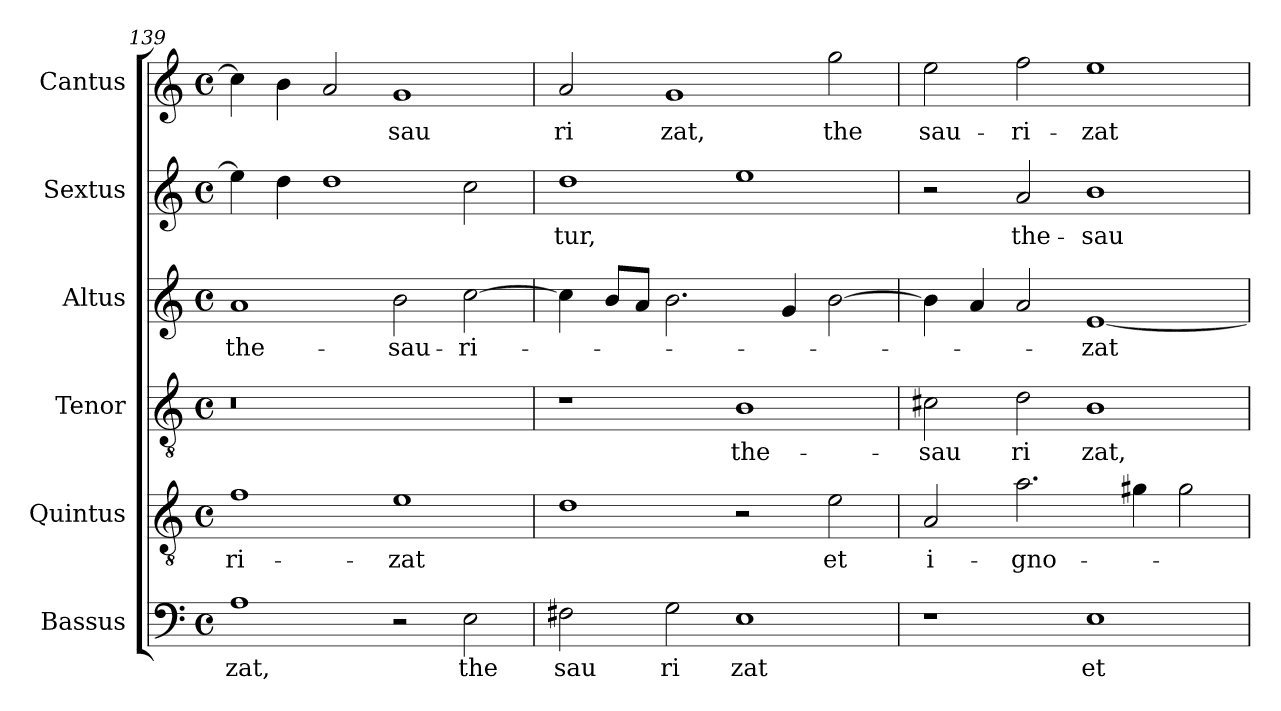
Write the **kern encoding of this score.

**kern	**text	**kern	**text	**kern	**text	**kern	**text	**kern	**text	**kern	**text
*part6	*part6	*part5	*part5	*part4	*part4	*part3	*part3	*part2	*part2	*part1	*part1
*staff6	*staff6	*staff5	*staff5	*staff4	*staff4	*staff3	*staff3	*staff2	*staff2	*staff1	*staff1
*I"Bassus	*	*I"Quintus	*	*I"Tenor	*	*I"Altus	*	*I"Sextus	*	*I"Cantus	*
*clefF4	*	*clefGv2	*	*clefGv2	*	*clefG2	*	*clefG2	*	*clefG2	*
*	*	*	*	*	*	*k[]	*	*	*	*	*
*	*	*	*	*	*	*C:	*	*	*	*	*
*M4/4	*	*M4/4	*	*M4/4	*	*M4/4	*	*M4/4	*	*M4/4	*
*met(c)	*	*met(c)	*	*met(c)	*	*met(c)	*	*met(c)	*	*met(c)	*
=139	=139	=139	=139	=139	=139	=139	=139	=139	=139	=139	=139
!	!LO:LY:b:cj	!	!LO:LY:b:cj	!	!	!	!LO:LY:b:cj	!	!	!	!
1A	zat,	1f	-ri-	0r	.	1a	the-	4ee\]	.	4cc\]	.
.	.	.	.	.	.	.	.	4dd\	.	4b\	.
.	.	.	.	.	.	.	.	1dd	.	2a/	.
!	!	!	!LO:LY:b:cj	!	!	!	!LO:LY:b:cj	!	!	!	!LO:LY:b:cj
2r	.	1e	-zat	.	.	2b\	-sau-	.	.	1g	sau
!	!LO:LY:b:cj	!	!	!	!	!	!LO:LY:b:cj	!	!	!	!
2E\	the	.	.	.	.	[>2cc\	-ri-	2cc\	.	.	.
=140	=140	=140	=140	=140	=140	=140	=140	=140	=140	=140	=140
!	!LO:LY:b:cj	!	!	!	!	!	!	!	!LO:LY:b:cj	!	!LO:LY:b:cj
2F#X\	sau	1d	.	1r	.	4cc\]	.	1dd	tur,	2a/	ri
.	.	.	.	.	.	8b/L	.	.	.	.	.
.	.	.	.	.	.	8a/J	.	.	.	.	.
!	!LO:LY:b:cj	!	!	!	!	!	!	!	!	!	!LO:LY:b:cj
2G\	ri	.	.	.	.	2.b\	.	.	.	1g	zat,
!	!LO:LY:b:cj	!	!	!	!LO:LY:b:cj	!	!	!	!	!	!
1E	zat	2r	.	1B	the-	.	.	1ee	.	.	.
.	.	.	.	.	.	4g/	.	.	.	.	.
!	!	!	!LO:LY:b:cj	!	!	!	!	!	!	!	!LO:LY:b:cj
.	.	2e\	et	.	.	[>2b\	.	.	.	2gg\	the
!!LO:LB:g=z
=141	=141	=141	=141	=141	=141	=141	=141	=141	=141	=141	=141
!	!	!	!LO:LY:b:cj	!	!LO:LY:b:cj	!	!	!	!	!	!LO:LY:b:cj
1r	.	2A/	i-	2c#X\	-sau	4b\]	.	2r	.	2ee\	sau-
.	.	.	.	.	.	4a/	.	.	.	.	.
!	!	!	!LO:LY:b	!	!LO:LY:b:cj	!	!	!	!LO:LY:b:cj	!	!LO:LY:b:cj
.	.	2.a\	-gno-	2d\	ri	2a/	.	2a/	the-	2ff\	-ri-
!	!LO:LY:b:cj	!	!	!	!LO:LY:b:cj	!	!LO:LY:b:cj	!	!LO:LY:b:cj	!	!LO:LY:b:cj
1E	et	.	.	1B	zat,	[<1e	-zat	1b	-sau-	1ee	-zat
.	.	4g#X\	.	.	.	.	.	.	.	.	.
.	.	2g#\	.	.	.	.	.	.	.	.	.
=	=	=	=	=	=	=	=	=	=	=	=
*-	*-	*-	*-	*-	*-	*-	*-	*-	*-	*-	*-
